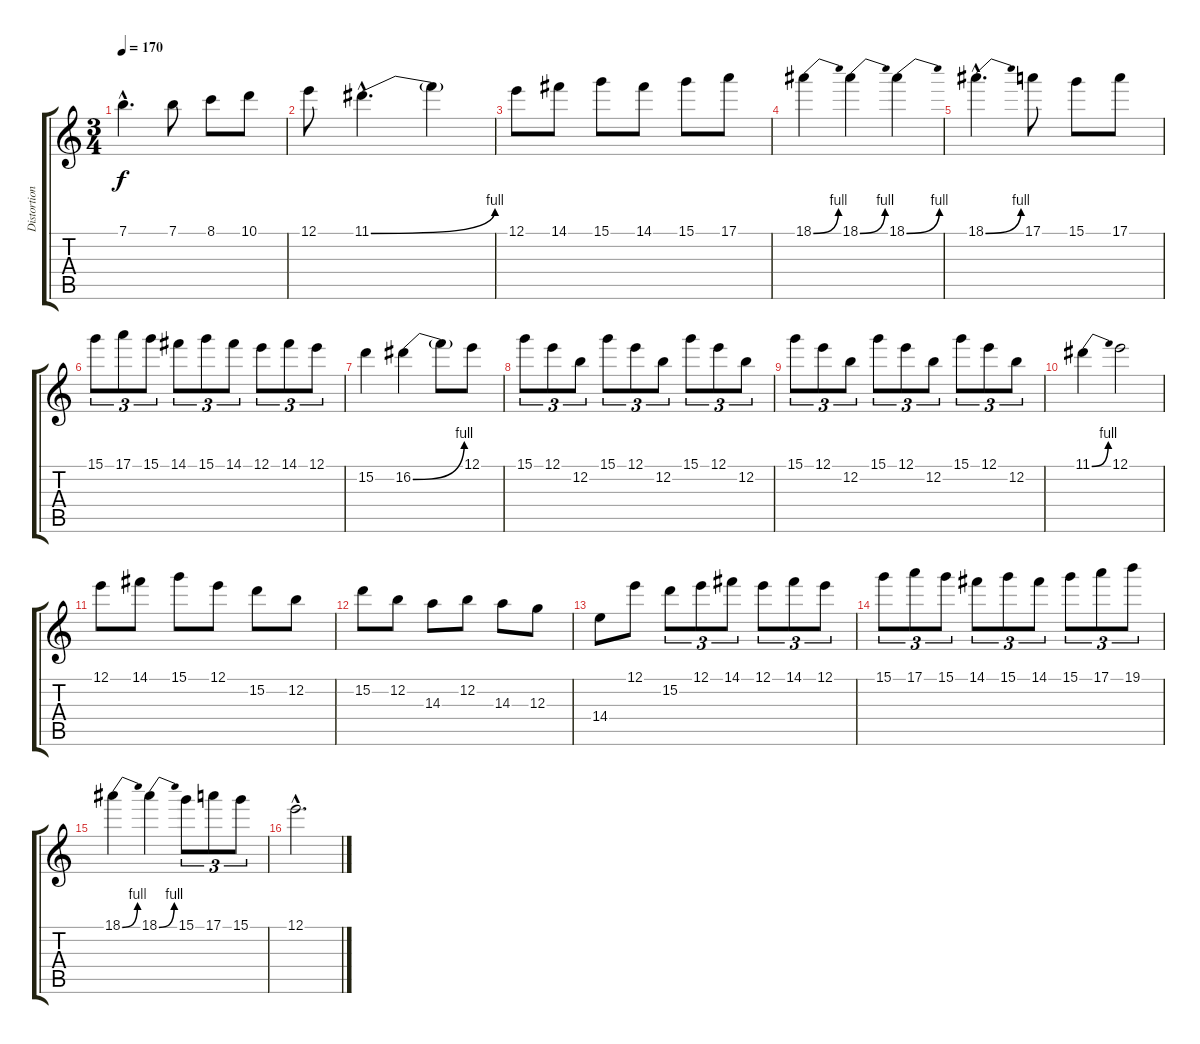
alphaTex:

\track ("Distortion Lead" "Distortion") {instrument distortionguitar}
\staff {score tabs}
\tuning (E4 B3 G3 D3 A2 E2) {hide}
\ts (3 4)
\tempo 170
\clef g2
\ks c
7.1{hac}.4{d dy f} 7.1.8 8.1.8 10.1.8 |
12.1.8 11.1{be (bend 0 0 60 4) hac}.4{d} 11.1{t}.4 |
12.1.8 14.1.8 15.1.8 14.1.8 15.1.8 17.1.8 |
18.1{be (bend 0 0 60 4)}.4 18.1{be (bend 0 0 60 4)}.4 18.1{be (bend 0 0 60 4)}.4 |
18.1{be (bend 0 0 60 4) hac}.4{d} 17.1.8 15.1.8 17.1.8 |
15.1.8{tu (3 2)} 17.1.8{tu (3 2)} 15.1.8{tu (3 2)} 14.1.8{tu (3 2)} 15.1.8{tu (3 2)} 14.1.8{tu (3 2)} 12.1.8{tu (3 2)} 14.1.8{tu (3 2)} 12.1.8{tu (3 2)} |
15.2.4 16.2{be (bend 0 0 60 4)}.4 16.2{t}.8 12.1.8 |
15.1.8{tu (3 2)} 12.1.8{tu (3 2)} 12.2.8{tu (3 2)} 15.1.8{tu (3 2)} 12.1.8{tu (3 2)} 12.2.8{tu (3 2)} 15.1.8{tu (3 2)} 12.1.8{tu (3 2)} 12.2.8{tu (3 2)} |
15.1.8{tu (3 2)} 12.1.8{tu (3 2)} 12.2.8{tu (3 2)} 15.1.8{tu (3 2)} 12.1.8{tu (3 2)} 12.2.8{tu (3 2)} 15.1.8{tu (3 2)} 12.1.8{tu (3 2)} 12.2.8{tu (3 2)} |
11.1{be (bend 0 0 60 4)}.4 12.1.2 |
12.1.8 14.1.8 15.1.8 12.1.8 15.2.8 12.2.8 |
15.2.8 12.2.8 14.3.8 12.2.8 14.3.8 12.3.8 |
14.4.8 12.1.8 15.2.8{tu (3 2)} 12.1.8{tu (3 2)} 14.1.8{tu (3 2)} 12.1.8{tu (3 2)} 14.1.8{tu (3 2)} 12.1.8{tu (3 2)} |
15.1.8{tu (3 2)} 17.1.8{tu (3 2)} 15.1.8{tu (3 2)} 14.1.8{tu (3 2)} 15.1.8{tu (3 2)} 14.1.8{tu (3 2)} 15.1.8{tu (3 2)} 17.1.8{tu (3 2)} 19.1.8{tu (3 2)} |
18.1{be (bend 0 0 60 4)}.4 18.1{be (bend 0 0 60 4)}.4 15.1.8{tu (3 2)} 17.1.8{tu (3 2)} 15.1.8{tu (3 2)} |
12.1{hac}.2{d}
